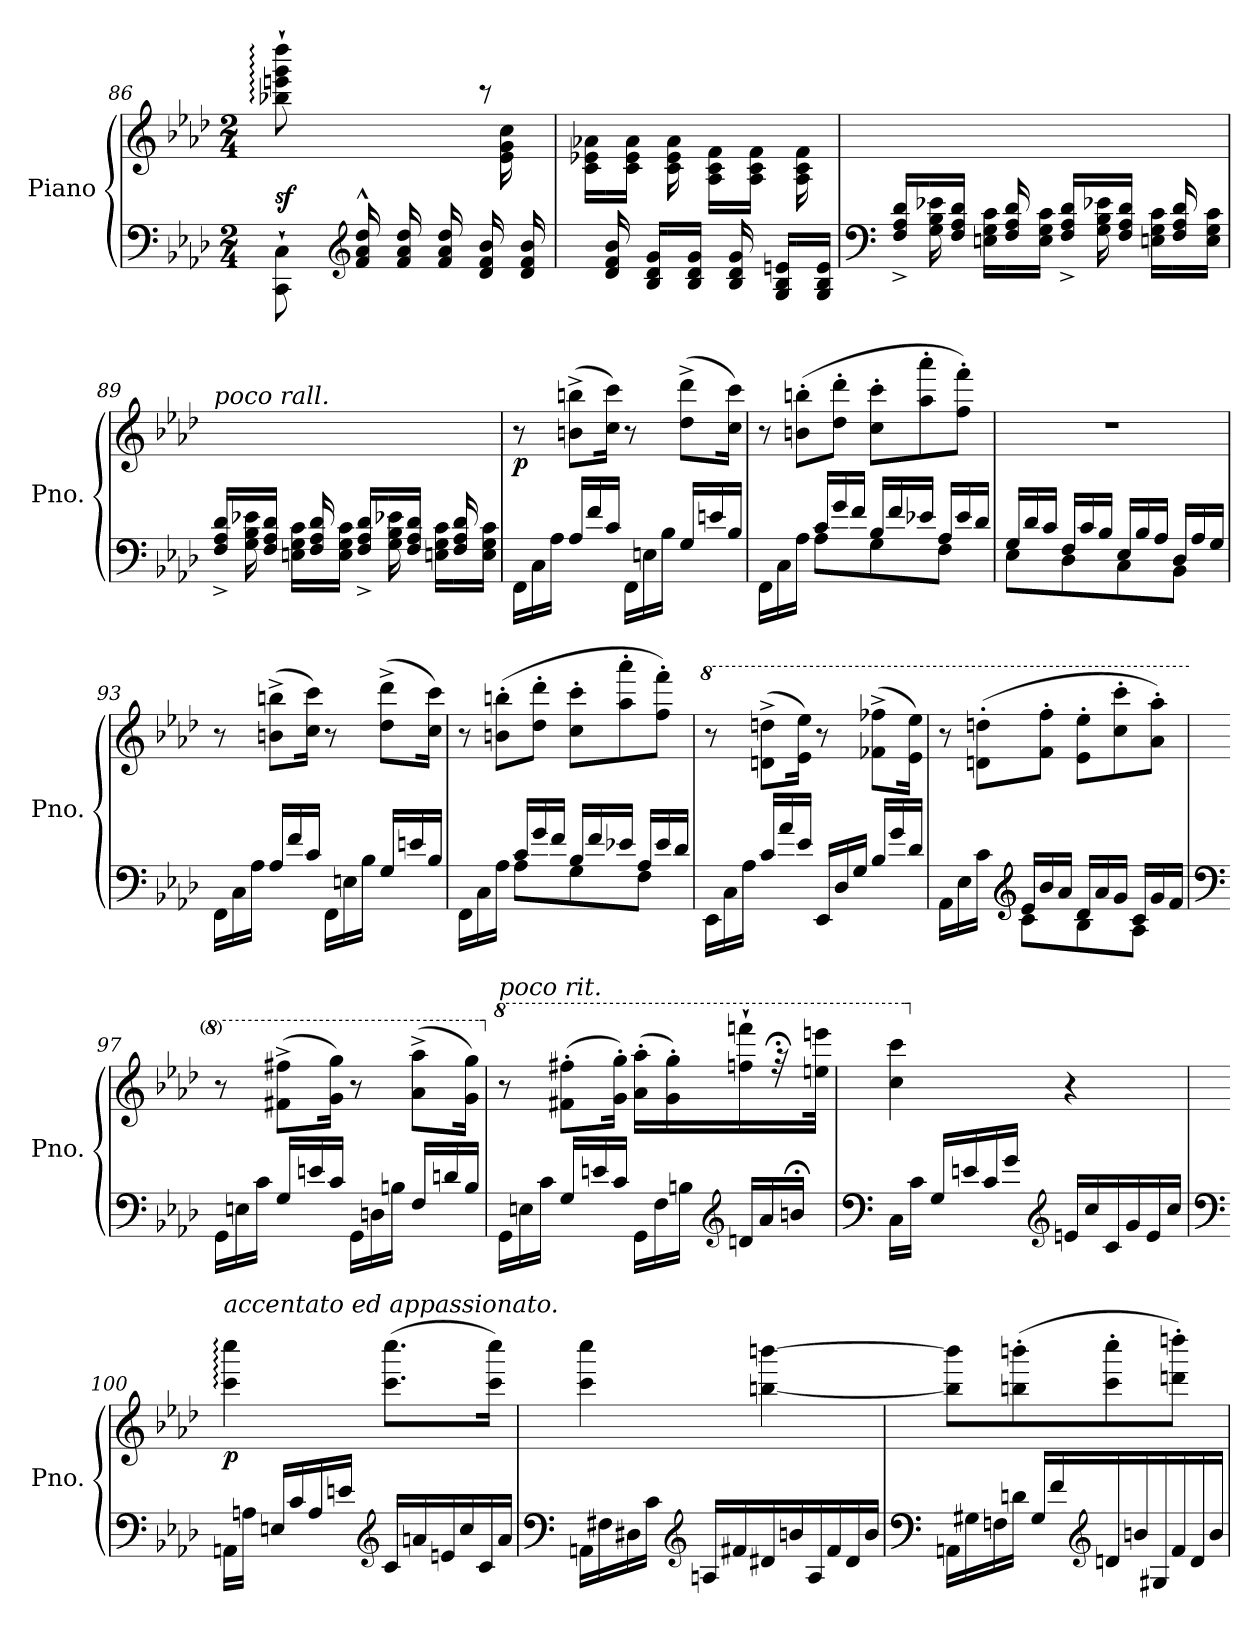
**kern	**kern	**dynam
*part1	*part1	*part1
*staff2	*staff1	*staff1/2
*I"Piano	*	*
*I'Pno.	*	*
!!LO:LB:g=z
*clefF4	*clefG2	*
*k[b-e-a-d-]	*k[b-e-a-d-]	*
*M2/4	*M2/4	*
=86	=86	=86
*	*^	*
!	!	!	!LO:DY:b
8CC\` 8C\`	8bb-X\:` 8eeen\:` 8ggg\:` 8dddd-\:`	24%7ryy	sf
8ryy	4.ryy	.	.
*clefG2	*	*	*
*Xtuplet	*	*	*
24f/^^ 24a-/^^ 24dd-/^^LL	.	.	.
24ryy	.	24g\ 24b-\ 24ee-X\	.
24f/ 24a-/ 24dd-/	.	24ryy	.
*	*	*Xtuplet	*
24ryy	.	24en\ 24g\ 24cc\	.
24f/ 24a-/ 24dd-/	.	24ryy	.
24ryy	.	24e\ 24g\ 24cc\JJ	.
24d-/ 24f/ 24b-/LL	8r	24ryy	.
24ryy	.	24e\ 24g\ 24cc\	.
24d-/ 24f/ 24b-/JJ	.	24ryy	.
*	*v	*v	*
=87	=87	=87
*^	*	*
24ryy	2ryy	24c\ 24e-X\ 24a-X\LL	.
24d-/ 24f/ 24b-/	.	24ryy	.
24ryy	.	24c\ 24e-\ 24a-\JJ	.
24B-/ 24d-/ 24g/LL	.	24ryy	.
24ryy	.	24c\ 24e-\ 24a-\	.
24B-/ 24d-/ 24g/JJ	.	24ryy	.
24ryy	.	24A-\ 24c\ 24f\LL	.
24B-/ 24d-/ 24g/	.	24ryy	.
24ryy	.	24A-\ 24c\ 24f\JJ	.
24G/ 24B-/ 24en/LL	.	24ryy	.
24ryy	.	24A-\ 24c\ 24f\	.
24G/ 24B-/ 24e/JJ	.	24ryy	.
=88	=88	=88	=88
*clefF4	*	*	*
24F/^ 24A-/^ 24d-/^LL	24ryy	2ryy	.
24rGGyy	24G\ 24B-\ 24e-X\	.	.
24F/ 24A-/ 24d-/JJ	24ryy	.	.
24En\ 24G\ 24c\LL	24ryy	.	.
24rGGyy	24F/ 24A-/ 24d-/	.	.
24E\ 24G\ 24c\JJ	24ryy	.	.
24F/^ 24A-/^ 24d-/^LL	24ryy	.	.
24rGGyy	24G\ 24B-\ 24e-X\	.	.
24F/ 24A-/ 24d-/JJ	24ryy	.	.
24En\ 24G\ 24c\LL	24ryy	.	.
24rGGyy	24F/ 24A-/ 24d-/	.	.
24E\ 24G\ 24c\JJ	24ryy	.	.
!!LO:PB:g=z
=89	=89	=89	=89
!	!	!LO:TX:a:t=<i>poco rall.</i>	!
24F/^ 24A-/^ 24d-/^LL	24ryy	2ryy	.
24rGGyy	24G\ 24B-\ 24e-X\	.	.
24F/ 24A-/ 24d-/JJ	24ryy	.	.
24En\ 24G\ 24c\LL	24ryy	.	.
24rGGyy	24F/ 24A-/ 24d-/	.	.
24E\ 24G\ 24c\JJ	24ryy	.	.
24F/^ 24A-/^ 24d-/^LL	24ryy	.	.
24rGGyy	24G\ 24B-\ 24e-X\	.	.
24F/ 24A-/ 24d-/JJ	24ryy	.	.
24En\ 24G\ 24c\LL	24ryy	.	.
24rGGyy	24F/ 24A-/ 24d-/	.	.
24E\ 24G\ 24c\JJ	24ryy	.	.
=90	=90	=90	=90
!	!	!	!LO:DY:b
*v	*v	*	*
24FF\LL	8r	p
24C\	.	.
24A-\JJ	.	.
24A-/LL	(12bn\^ 12bbn\^L	.
24f/	.	.
24c/JJ	24cc\ 24ccc\Jk)	.
24FF\LL	8r	.
24En\	.	.
24B-\JJ	.	.
24G/LL	(12dd-\^ 12ddd-\^L	.
24en/	.	.
24B-/JJ	24cc\ 24ccc\Jk)	.
=91	=91	=91
*^	*	*
24FF\LL	8ryy	12r	.
24C\	.	.	.
24A-\JJ	.	(12bn\' 12bbn\'L	.
24c/LL	8A-\L	.	.
24g/	.	12dd-\' 12ddd-\'J	.
24f/JJ	.	.	.
24B-/LL	8G\	12cc\' 12ccc\'L	.
24f/	.	.	.
24e-X/JJ	.	12aa-\' 12aaa-\'	.
24A-/LL	8F\J	.	.
24e-/	.	12ff\' 12fff\'J)	.
24d-/JJ	.	.	.
!!LO:LB:g=z
=92	=92	=92	=92
24G/LL	8E-\L	2r	.
24d-/	.	.	.
24c/JJ	.	.	.
24F/LL	8D-\	.	.
24c/	.	.	.
24B-/JJ	.	.	.
24E-/LL	8C\	.	.
24B-/	.	.	.
24A-/JJ	.	.	.
24D-/LL	8BB-\J	.	.
24A-/	.	.	.
24G/JJ	.	.	.
*v	*v	*	*
=93	=93	=93
24FF\LL	8r	.
24C\	.	.
24A-\JJ	.	.
24A-/LL	(12bn\^ 12bbn\^L	.
24f/	.	.
24c/JJ	24cc\ 24ccc\Jk)	.
24FF\LL	8r	.
24En\	.	.
24B-\JJ	.	.
24G/LL	(12dd-\^ 12ddd-\^L	.
24en/	.	.
24B-/JJ	24cc\ 24ccc\Jk)	.
=94	=94	=94
*^	*	*
24FF\LL	8ryy	12r	.
24C\	.	.	.
24A-\JJ	.	(12bn\' 12bbn\'L	.
24c/LL	8A-\L	.	.
24g/	.	12dd-\' 12ddd-\'J	.
24f/JJ	.	.	.
24B-/LL	8G\	12cc\' 12ccc\'L	.
24f/	.	.	.
24e-X/JJ	.	12aa-\' 12aaa-\'	.
24A-/LL	8F\J	.	.
24e-/	.	12ff\' 12fff\'J)	.
24d-/JJ	.	.	.
*v	*v	*	*
!!LO:LB:g=z
=95	=95	=95
*	*8va	*
24EE-\LL	8r	.
24C\	.	.
24A-\JJ	.	.
24c/LL	(12ddn\^ 12dddn\^L	.
24a-/	.	.
24e-/JJ	24ee-\ 24eee-\Jk)	.
24EE-/LL	8r	.
24D-/	.	.
24G/JJ	.	.
24B-/LL	(12ff-X\^ 12fff-X\^L	.
24g/	.	.
24d-/JJ	24ee-\ 24eee-\Jk)	.
=96	=96	=96
*^	*	*
24AA-\LL	8ryy	12r	.
24E-\	.	.	.
24c\JJ	.	(12ddn\' 12dddn\'L	.
*clefG2	*	*	*
24e-/LL	8c\L	.	.
24b-/	.	12ff\' 12fff\'J	.
24a-/JJ	.	.	.
24d-/LL	8B-\	12ee-\' 12eee-\'L	.
24a-/	.	.	.
24g/JJ	.	12ccc\' 12cccc\'	.
24c/LL	8A-\J	.	.
24g/	.	12aa-\' 12aaa-\'J)	.
24f/JJ	.	.	.
*v	*v	*	*
=97	=97	=97
*clefF4	*	*
24GG\LL	8r	.
24En\	.	.
24c\JJ	.	.
24G/LL	(12ff#X\^ 12fff#X\^L	.
24en/	.	.
24c/JJ	24gg\ 24ggg\Jk)	.
24GG\LL	8r	.
24Dn\	.	.
24Bn\JJ	.	.
24F/LL	(12aa-\^ 12aaa-\^L	.
24dn/	.	.
24B/JJ	24gg\ 24ggg\Jk)	.
!!LO:LB:g=z
=98	=98	=98
*	*X8va	*
*	*8va	*
!	!LO:TX:a:i:t=poco                                            rit.	!
24GG\LL	8r	.
24En\	.	.
24c\JJ	.	.
24G/LL	(12ff#X\' 12fff#X\'L	.
24en/	.	.
24c/JJ	24gg\' 24ggg\'Jk)	.
24GG\LL	(16aa-\' 16aaa-\'LL	.
24F\	.	.
.	16gg\' 16ggg\')	.
24Bn\JJ	.	.
*clefG2	*	*
24dn/LL	16fffn\` 16ffffn\`	.
24a-/	.	.
.	32r;<	.
24bn;</JJ	.	.
.	32eeen\ 32eeeen\JJk	.
=99	=99	=99
*clefF4	*	*
24C\LL	4ccc\ 4cccc\	.
24c\JJ	.	.
24G/LL	.	.
24en/	.	.
24c/	.	.
24g/JJ	.	.
*clefG2	*	*
*	*X8va	*
24en/LL	4r	.
24cc/	.	.
24c/	.	.
24g/	.	.
24e/	.	.
24cc/JJ	.	.
=100	=100	=100
*clefF4	*	*
!	!LO:TX:a:i:t=accentato ed appassionato.	!
!	!	!LO:DY:b
24AAn\LL	4ccc\: 4cccc\:	p
24An\JJ	.	.
24En/LL	.	.
24c/	.	.
24A/	.	.
24en/JJ	.	.
*clefG2	*	*
24c/LL	(8.ccc\ 8.cccc\L	.
24an/	.	.
24en/	.	.
24cc/	.	.
24c/	.	.
.	16ccc\ 16cccc\Jk)	.
24a/JJ	.	.
!!LO:LB:g=z
=101	=101	=101
*clefF4	*	*
24AAn\LL	4ccc\ 4cccc\	.
24F#X\	.	.
24D#X\	.	.
24c\JJ	.	.
*clefG2	*	*
24An/LL	.	.
24f#X/	.	.
24d#X/	[4bbn\ [4bbbn\	.
24bn/	.	.
24A/	.	.
24f#/	.	.
24d#/	.	.
24b/JJ	.	.
=102	=102	=102
*clefF4	*	*
24AAn\LL	8bb\] 8bbb\]L	.
24G#X\	.	.
24Fn\	.	.
24dn\JJ	(8bbn\' 8bbbn\'	.
24G#/LL	.	.
24f/	.	.
*clefG2	*	*
24dn/	8ccc\' 8cccc\'	.
24bn/	.	.
24G#X/	.	.
24f/	8dddn\' 8ddddn\'J)	.
24d/	.	.
24b/JJ	.	.
=	=	=
*-	*-	*-
